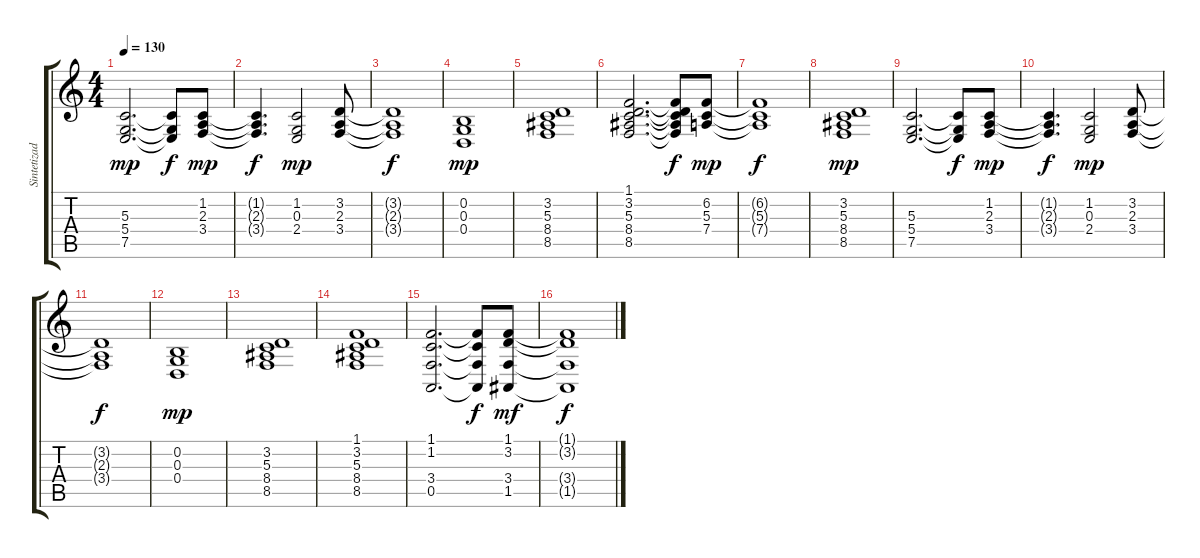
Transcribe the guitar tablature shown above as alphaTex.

\track ("Sintetizador I" "Sintetizad") {instrument synthstrings1}
\staff {score tabs}
\tuning (E4 B3 G3 D3 A2 E2) {hide}
\ts (4 4)
\tempo 130
\clef g2
\ks c
(5.3 5.4 7.5).2{d dy mp} (5.3{t} 5.4{t} 7.5{t}).8{dy f} (1.2 2.3 3.4).8{dy mp} |
(1.2{t} 2.3{t} 3.4{t}).4{d dy f} (1.2 0.3 2.4).2{dy mp} (3.2 2.3 3.4).8 |
(3.2{t} 2.3{t} 3.4{t}).1{dy f} |
(0.2 0.3 0.4).1{dy mp} |
(3.2 5.3 8.4 8.5).1 |
(1.1 3.2 5.3 8.4 8.5).2{d} (1.1{t} 3.2{t} 5.3{t} 8.4{t} 8.5{t}).8{dy f} (6.2 5.3 7.4).8{dy mp} |
(6.2{t} 5.3{t} 7.4{t}).1{dy f} |
(3.2 5.3 8.4 8.5).1{dy mp} |
(5.3 5.4 7.5).2{d} (5.3{t} 5.4{t} 7.5{t}).8{dy f} (1.2 2.3 3.4).8{dy mp} |
(1.2{t} 2.3{t} 3.4{t}).4{d dy f} (1.2 0.3 2.4).2{dy mp} (3.2 2.3 3.4).8 |
(3.2{t} 2.3{t} 3.4{t}).1{dy f} |
(0.2 0.3 0.4).1{dy mp} |
(3.2 5.3 8.4 8.5).1 |
(1.1 3.2 5.3 8.4 8.5).1 |
(1.1 1.2 3.4 0.5).2{d} (1.1{t} 1.2{t} 3.4{t} 0.5{t}).8{dy f} (1.1 3.2 3.4 1.5).8{dy mf} |
(1.1{t} 3.2{t} 3.4{t} 1.5{t}).1{dy f}
